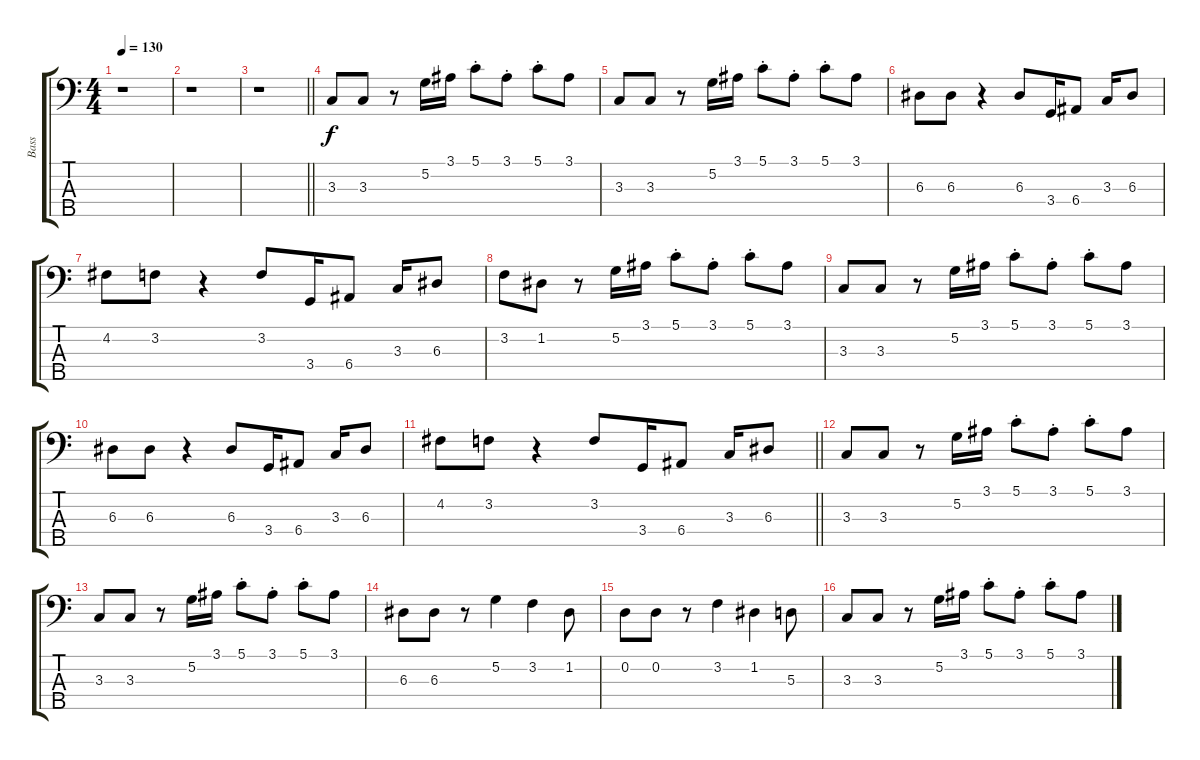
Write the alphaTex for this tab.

\track ("Bass" "Bass") {instrument electricbasspick}
\staff {score tabs}
\tuning (G2 D2 A1 E1 B0) {hide}
\ts (4 4)
\tempo 130
\clef f4
\ks c
r.1{dy f instrument electricbasspick} |
r.1 |
\barLineRight lightlight
r.1 |
\section ("" "")
3.3.8 3.3.8 r.8 5.2.16 3.1.16 5.1{st}.8 3.1{st}.8 5.1{st}.8 3.1.8 |
3.3.8 3.3.8 r.8 5.2.16 3.1.16 5.1{st}.8 3.1{st}.8 5.1{st}.8 3.1.8 |
6.3.8 6.3.8 r.4 6.3.8 3.4.16 6.4.8 3.3.16 6.3.8 |
4.2.8 3.2.8 r.4 3.2.8 3.4.16 6.4.8 3.3.16 6.3.8 |
3.2.8 1.2.8 r.8 5.2.16 3.1.16 5.1{st}.8 3.1{st}.8 5.1{st}.8 3.1.8 |
3.3.8 3.3.8 r.8 5.2.16 3.1.16 5.1{st}.8 3.1{st}.8 5.1{st}.8 3.1.8 |
6.3.8 6.3.8 r.4 6.3.8 3.4.16 6.4.8 3.3.16 6.3.8 |
\barLineRight lightlight
4.2.8 3.2.8 r.4 3.2.8 3.4.16 6.4.8 3.3.16 6.3.8 |
\section ("" "")
3.3.8 3.3.8 r.8 5.2.16 3.1.16 5.1{st}.8 3.1{st}.8 5.1{st}.8 3.1.8 |
3.3.8 3.3.8 r.8 5.2.16 3.1.16 5.1{st}.8 3.1{st}.8 5.1{st}.8 3.1.8 |
6.3.8 6.3.8 r.8 5.2.4 3.2.4 1.2.8 |
0.2.8 0.2.8 r.8 3.2.4 1.2.4 5.3.8 |
3.3.8 3.3.8 r.8 5.2.16 3.1.16 5.1{st}.8 3.1{st}.8 5.1{st}.8 3.1.8
